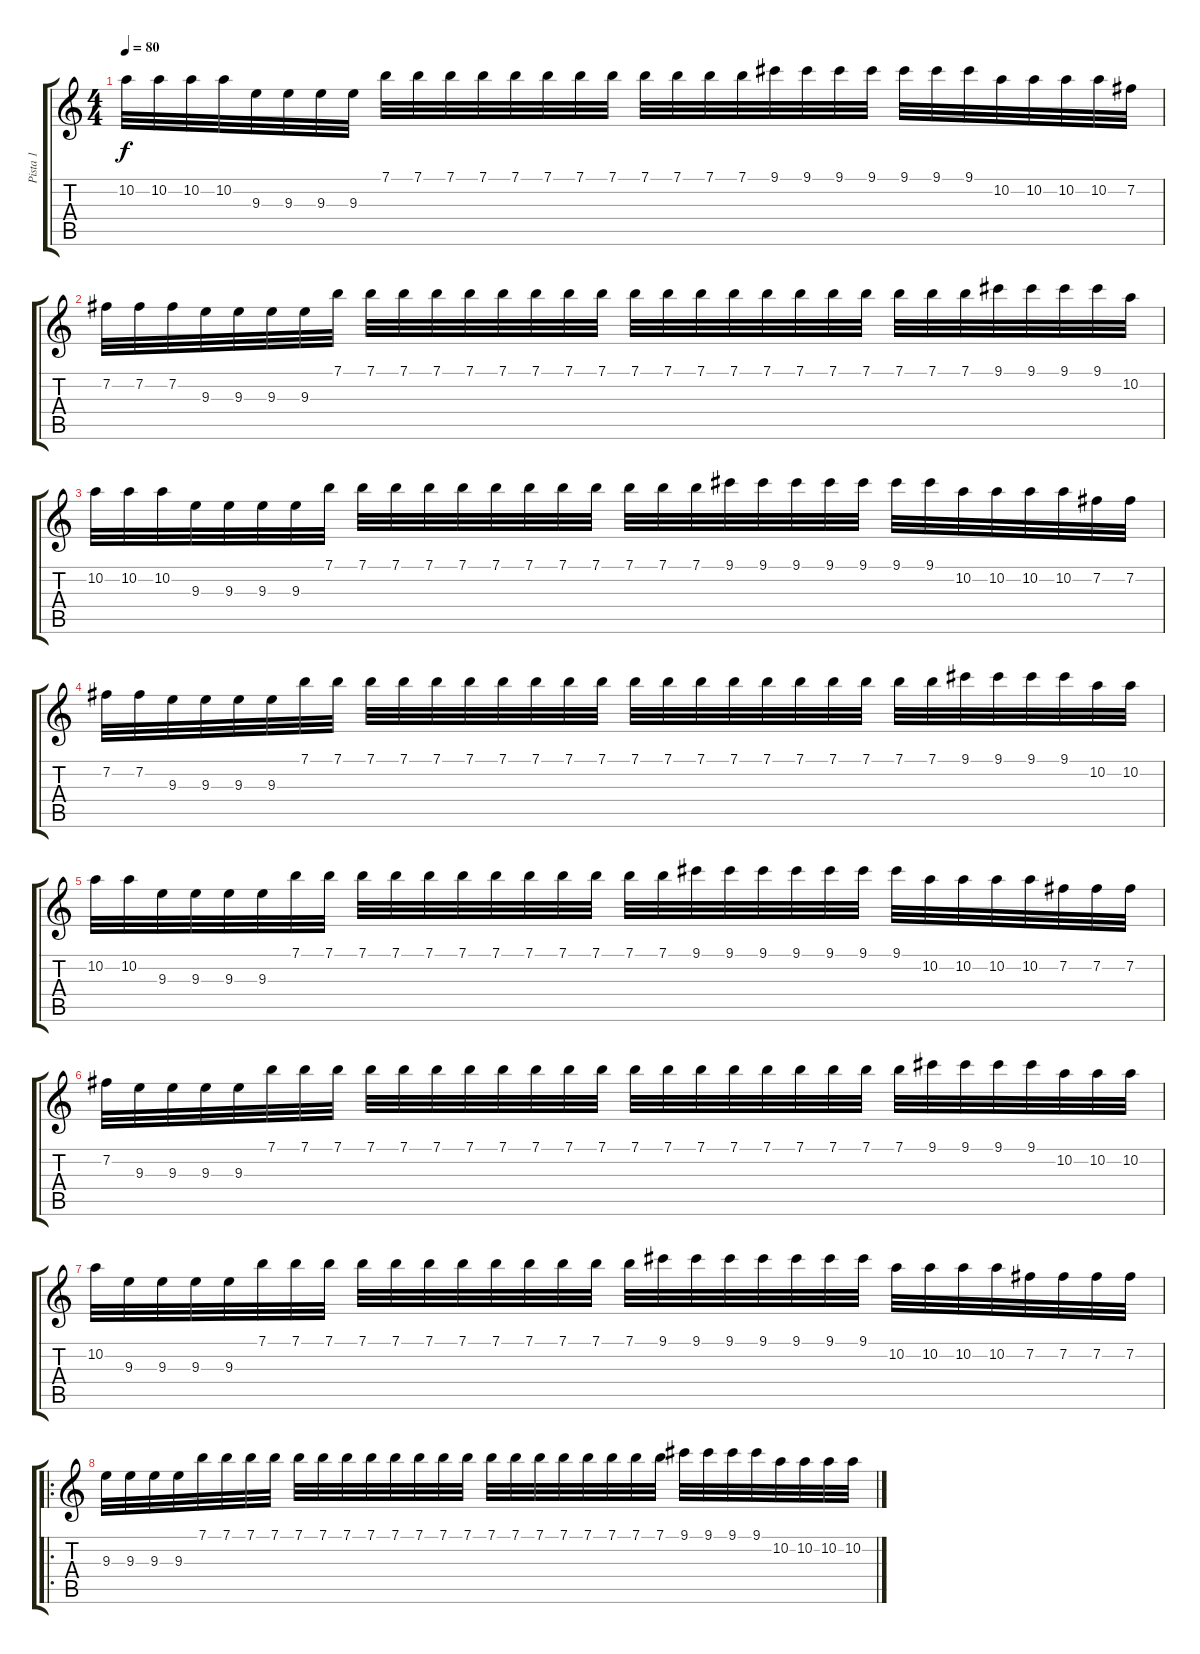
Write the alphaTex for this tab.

\track ("Pista 1" "Pista 1") {instrument distortionguitar}
\staff {score tabs}
\tuning (E4 B3 G3 D3 A2 E2) {hide}
\ts (4 4)
\tempo 80
\clef g2
\ks c
10.2.32{dy f} 10.2.32 10.2.32 10.2.32 9.3.32 9.3.32 9.3.32 9.3.32 7.1.32 7.1.32 7.1.32 7.1.32 7.1.32 7.1.32 7.1.32 7.1.32 7.1.32 7.1.32 7.1.32 7.1.32 9.1.32 9.1.32 9.1.32 9.1.32 9.1.32 9.1.32 9.1.32 10.2.32 10.2.32 10.2.32 10.2.32 7.2.32 |
7.2.32 7.2.32 7.2.32 9.3.32 9.3.32 9.3.32 9.3.32 7.1.32 7.1.32 7.1.32 7.1.32 7.1.32 7.1.32 7.1.32 7.1.32 7.1.32 7.1.32 7.1.32 7.1.32 7.1.32 7.1.32 7.1.32 7.1.32 7.1.32 7.1.32 7.1.32 7.1.32 9.1.32 9.1.32 9.1.32 9.1.32 10.2.32 |
10.2.32 10.2.32 10.2.32 9.3.32 9.3.32 9.3.32 9.3.32 7.1.32 7.1.32 7.1.32 7.1.32 7.1.32 7.1.32 7.1.32 7.1.32 7.1.32 7.1.32 7.1.32 7.1.32 9.1.32 9.1.32 9.1.32 9.1.32 9.1.32 9.1.32 9.1.32 10.2.32 10.2.32 10.2.32 10.2.32 7.2.32 7.2.32 |
7.2.32 7.2.32 9.3.32 9.3.32 9.3.32 9.3.32 7.1.32 7.1.32 7.1.32 7.1.32 7.1.32 7.1.32 7.1.32 7.1.32 7.1.32 7.1.32 7.1.32 7.1.32 7.1.32 7.1.32 7.1.32 7.1.32 7.1.32 7.1.32 7.1.32 7.1.32 9.1.32 9.1.32 9.1.32 9.1.32 10.2.32 10.2.32 |
10.2.32 10.2.32 9.3.32 9.3.32 9.3.32 9.3.32 7.1.32 7.1.32 7.1.32 7.1.32 7.1.32 7.1.32 7.1.32 7.1.32 7.1.32 7.1.32 7.1.32 7.1.32 9.1.32 9.1.32 9.1.32 9.1.32 9.1.32 9.1.32 9.1.32 10.2.32 10.2.32 10.2.32 10.2.32 7.2.32 7.2.32 7.2.32 |
7.2.32 9.3.32 9.3.32 9.3.32 9.3.32 7.1.32 7.1.32 7.1.32 7.1.32 7.1.32 7.1.32 7.1.32 7.1.32 7.1.32 7.1.32 7.1.32 7.1.32 7.1.32 7.1.32 7.1.32 7.1.32 7.1.32 7.1.32 7.1.32 7.1.32 9.1.32 9.1.32 9.1.32 9.1.32 10.2.32 10.2.32 10.2.32 |
10.2.32 9.3.32 9.3.32 9.3.32 9.3.32 7.1.32 7.1.32 7.1.32 7.1.32 7.1.32 7.1.32 7.1.32 7.1.32 7.1.32 7.1.32 7.1.32 7.1.32 9.1.32 9.1.32 9.1.32 9.1.32 9.1.32 9.1.32 9.1.32 10.2.32 10.2.32 10.2.32 10.2.32 7.2.32 7.2.32 7.2.32 7.2.32 |
\ro
9.3.32 9.3.32 9.3.32 9.3.32 7.1.32 7.1.32 7.1.32 7.1.32 7.1.32 7.1.32 7.1.32 7.1.32 7.1.32 7.1.32 7.1.32 7.1.32 7.1.32 7.1.32 7.1.32 7.1.32 7.1.32 7.1.32 7.1.32 7.1.32 9.1.32 9.1.32 9.1.32 9.1.32 10.2.32 10.2.32 10.2.32 10.2.32
